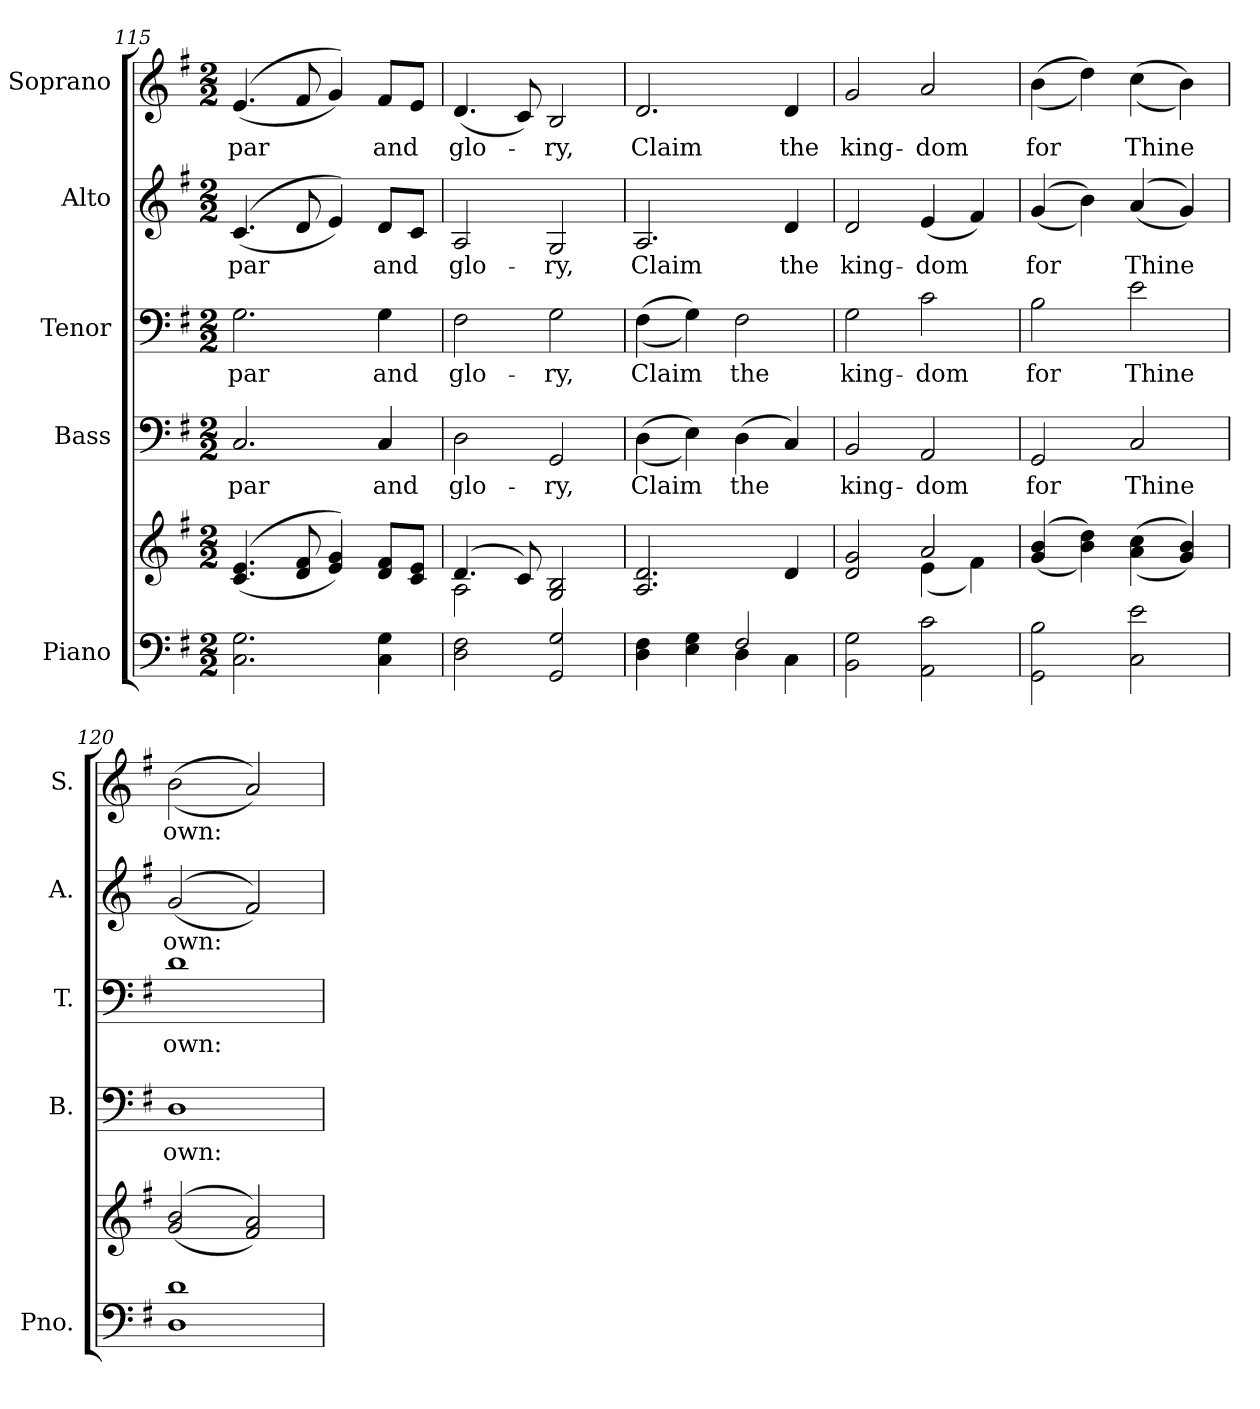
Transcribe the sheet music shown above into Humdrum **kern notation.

**kern	**kern	**kern	**text	**kern	**text	**kern	**text	**kern	**text
*part5	*part5	*part4	*part4	*part3	*part3	*part2	*part2	*part1	*part1
*staff6	*staff5	*staff4	*staff4	*staff3	*staff3	*staff2	*staff2	*staff1	*staff1
*I"Piano	*	*I"Bass	*	*I"Tenor	*	*I"Alto	*	*I"Soprano	*
*I'Pno.	*	*I'B.	*	*I'T.	*	*I'A.	*	*I'S.	*
!!LO:PB:g=z
*clefF4	*clefG2	*clefF4	*	*clefF4	*	*clefG2	*	*clefG2	*
*k[f#]	*k[f#]	*k[f#]	*	*k[f#]	*	*k[f#]	*	*k[f#]	*
*G:	*G:	*G:	*	*G:	*	*G:	*	*G:	*
*M2/2	*M2/2	*M2/2	*	*M2/2	*	*M2/2	*	*M2/2	*
=115	=115	=115	=115	=115	=115	=115	=115	=115	=115
!	!	!	!LO:LY:b:color=#000000	!	!	!	!	!	!
!	!	!	!	!	!LO:LY:b:color=#000000	!	!	!	!
!	!	!	!	!	!	!	!LO:LY:b:color=#000000	!	!
!	!	!	!	!	!	!	!	!	!LO:LY:b:color=#000000
2.Ci\ 2.Gi	((4.ci/ 4.ei	2.Ci/	par	2.Gi\	par	((4.ci/	par	((4.ei/	par
.	8di/ 8f#i	.	.	.	.	8di/	.	8f#i/	.
.	4ei/ 4gi))	.	.	.	.	4ei/))	.	4gi/))	.
!	!	!	!LO:LY:b:color=#000000	!	!	!	!	!	!
!	!	!	!	!	!LO:LY:b:color=#000000	!	!	!	!
!	!	!	!	!	!	!	!LO:LY:b:color=#000000	!	!
!	!	!	!	!	!	!	!	!	!LO:LY:b:color=#000000
4Ci\ 4Gi	8di/ 8f#iL	4Ci/	and	4Gi\	and	8di/L	and	8f#i/L	and
.	8ci/ 8eiJ	.	.	.	.	8ci/J	.	8ei/J	.
=116	=116	=116	=116	=116	=116	=116	=116	=116	=116
*	*^	*	*	*	*	*	*	*	*
!	!	!	!	!LO:LY:b:color=#000000	!	!	!	!	!	!
!	!	!	!	!	!	!LO:LY:b:color=#000000	!	!	!	!
!	!	!	!	!	!	!	!	!LO:LY:b:color=#000000	!	!
!	!	!	!	!	!	!	!	!	!	!LO:LY:b:color=#000000
2Di\ 2F#i	(4.di/	2Ai\	2Di\	glo-	2F#i\	glo-	2Ai/	glo-	(4.di/	glo-
.	8ci/)	.	.	.	.	.	.	.	8ci/)	.
!	!	!	!	!LO:LY:b:color=#000000	!	!	!	!	!	!
!	!	!	!	!	!	!LO:LY:b:color=#000000	!	!	!	!
!	!	!	!	!	!	!	!	!LO:LY:b:color=#000000	!	!
!	!	!	!	!	!	!	!	!	!	!LO:LY:b:color=#000000
2GGi/ 2Gi	2Gi/ 2Bi	2ryy	2GGi/	-ry,	2Gi\	-ry,	2Gi/	-ry,	2Bi/	-ry,
*	*v	*v	*	*	*	*	*	*	*	*
=117	=117	=117	=117	=117	=117	=117	=117	=117	=117
*^	*	*	*	*	*	*	*	*	*
*	*	*^	*	*	*	*	*	*	*	*
!	!	!	!	!	!LO:LY:b:color=#000000	!	!	!	!	!	!
*	*	*v	*v	*	*	*	*	*	*	*	*
*	*	*^	*	*	*	*	*	*	*	*
!	!	!	!	!	!	!	!LO:LY:b:color=#000000	!	!	!	!
*	*	*v	*v	*	*	*	*	*	*	*	*
*	*	*^	*	*	*	*	*	*	*	*
!	!	!	!	!	!	!	!	!	!LO:LY:b:color=#000000	!	!
*	*	*v	*v	*	*	*	*	*	*	*	*
*	*	*^	*	*	*	*	*	*	*	*
!	!	!	!	!	!	!	!	!	!	!	!LO:LY:b:color=#000000
*	*	*v	*v	*	*	*	*	*	*	*	*
4Di\ 4F#i	2ryy	2.Ai/ 2.di	((4Di\	Claim	((4F#i\	Claim	2.Ai/	Claim	2.di/	Claim
4Ei\ 4Gi	.	.	4Ei\))	.	4Gi\))	.	.	.	.	.
!	!	!	!	!LO:LY:b:color=#000000	!	!	!	!	!	!
!	!	!	!	!	!	!LO:LY:b:color=#000000	!	!	!	!
2F#i/	4Di\	.	(4Di\	the	2F#i\	the	.	.	.	.
!	!	!	!	!	!	!	!	!LO:LY:b:color=#000000	!	!
!	!	!	!	!	!	!	!	!	!	!LO:LY:b:color=#000000
.	4Ci\	4di/	4Ci/)	.	.	.	4di/	the	4di/	the
*v	*v	*	*	*	*	*	*	*	*	*
!!LO:PB:g=z
=118	=118	=118	=118	=118	=118	=118	=118	=118	=118
*	*^	*	*	*	*	*	*	*	*
*^	*	*	*	*	*	*	*	*	*	*
!	!	!	!	!	!LO:LY:b:color=#000000	!	!	!	!	!	!
*v	*v	*	*	*	*	*	*	*	*	*	*
*^	*	*	*	*	*	*	*	*	*	*
!	!	!	!	!	!	!	!LO:LY:b:color=#000000	!	!	!	!
*v	*v	*	*	*	*	*	*	*	*	*	*
*^	*	*	*	*	*	*	*	*	*	*
!	!	!	!	!	!	!	!	!	!LO:LY:b:color=#000000	!	!
*v	*v	*	*	*	*	*	*	*	*	*	*
*^	*	*	*	*	*	*	*	*	*	*
!	!	!	!	!	!	!	!	!	!	!	!LO:LY:b:color=#000000
*v	*v	*	*	*	*	*	*	*	*	*	*
2BBi\ 2Gi	2di/ 2gi	2ryy	2BBi/	king-	2Gi\	king-	2di/	king-	2gi/	king-
!	!	!	!	!LO:LY:b:color=#000000	!	!	!	!	!	!
!	!	!	!	!	!	!LO:LY:b:color=#000000	!	!	!	!
!	!	!	!	!	!	!	!	!LO:LY:b:color=#000000	!	!
!	!	!	!	!	!	!	!	!	!	!LO:LY:b:color=#000000
2AAi\ 2ci	2ai/	(4ei\	2AAi/	-dom	2ci\	-dom	(4ei/	-dom	2ai/	-dom
.	.	4f#i\)	.	.	.	.	4f#i/)	.	.	.
*	*v	*v	*	*	*	*	*	*	*	*
=119	=119	=119	=119	=119	=119	=119	=119	=119	=119
*	*^	*	*	*	*	*	*	*	*
!	!	!	!	!LO:LY:b:color=#000000	!	!	!	!	!	!
*	*v	*v	*	*	*	*	*	*	*	*
*	*^	*	*	*	*	*	*	*	*
!	!	!	!	!	!	!LO:LY:b:color=#000000	!	!	!	!
*	*v	*v	*	*	*	*	*	*	*	*
*	*^	*	*	*	*	*	*	*	*
!	!	!	!	!	!	!	!	!LO:LY:b:color=#000000	!	!
*	*v	*v	*	*	*	*	*	*	*	*
*	*^	*	*	*	*	*	*	*	*
!	!	!	!	!	!	!	!	!	!	!LO:LY:b:color=#000000
*	*v	*v	*	*	*	*	*	*	*	*
2GGi\ 2Bi	((4gi/ 4bi	2GGi/	for	2Bi\	for	((4gi/	for	((4bi\	for
.	4bi\ 4ddi))	.	.	.	.	4bi\))	.	4ddi\))	.
!	!	!	!LO:LY:b:color=#000000	!	!	!	!	!	!
!	!	!	!	!	!LO:LY:b:color=#000000	!	!	!	!
!	!	!	!	!	!	!	!LO:LY:b:color=#000000	!	!
!	!	!	!	!	!	!	!	!	!LO:LY:b:color=#000000
2Ci\ 2ei	((4ai\ 4cci	2Ci/	Thine	2ei\	Thine	((4ai/	Thine	((4cci\	Thine
.	4gi/ 4bi))	.	.	.	.	4gi/))	.	4bi\))	.
=120	=120	=120	=120	=120	=120	=120	=120	=120	=120
!	!	!	!LO:LY:b:color=#000000	!	!	!	!	!	!
!	!	!	!	!	!LO:LY:b:color=#000000	!	!	!	!
!	!	!	!	!	!	!	!LO:LY:b:color=#000000	!	!
!	!	!	!	!	!	!	!	!	!LO:LY:b:color=#000000
1Di 1di	((2gi/ 2bi	1Di	own:	1di	own:	((2gi/	own:	((2bi\	own:
.	2f#i/ 2ai))	.	.	.	.	2f#i/))	.	2ai/))	.
=	=	=	=	=	=	=	=	=	=
*-	*-	*-	*-	*-	*-	*-	*-	*-	*-
